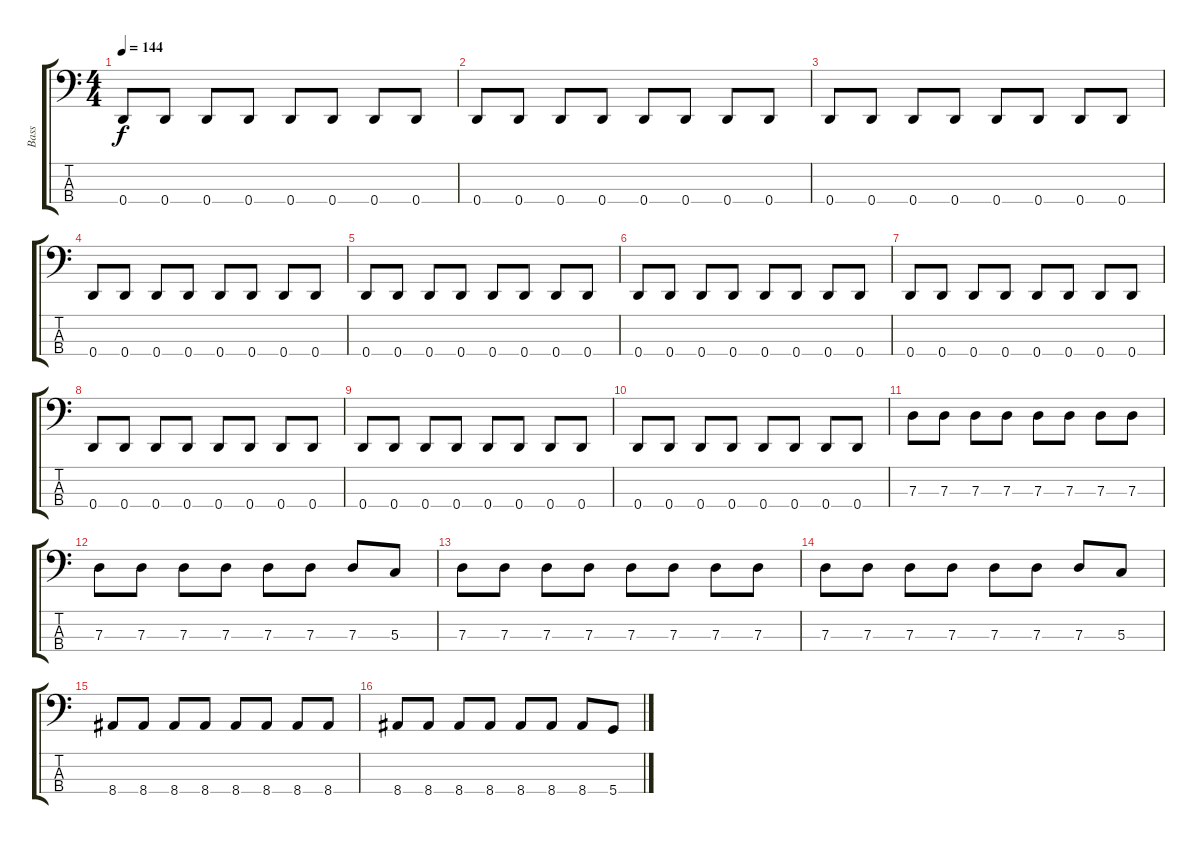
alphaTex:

\track ("Bass" "Bass") {instrument electricbasspick}
\staff {score tabs}
\tuning (F2 C2 G1 D1) {hide}
\ts (4 4)
\tempo 144
\clef f4
\ks c
0.4.8{dy f} 0.4.8 0.4.8 0.4.8 0.4.8 0.4.8 0.4.8 0.4.8 |
0.4.8 0.4.8 0.4.8 0.4.8 0.4.8 0.4.8 0.4.8 0.4.8 |
0.4.8 0.4.8 0.4.8 0.4.8 0.4.8 0.4.8 0.4.8 0.4.8 |
0.4.8 0.4.8 0.4.8 0.4.8 0.4.8 0.4.8 0.4.8 0.4.8 |
0.4.8 0.4.8 0.4.8 0.4.8 0.4.8 0.4.8 0.4.8 0.4.8 |
0.4.8 0.4.8 0.4.8 0.4.8 0.4.8 0.4.8 0.4.8 0.4.8 |
0.4.8 0.4.8 0.4.8 0.4.8 0.4.8 0.4.8 0.4.8 0.4.8 |
0.4.8 0.4.8 0.4.8 0.4.8 0.4.8 0.4.8 0.4.8 0.4.8 |
0.4.8 0.4.8 0.4.8 0.4.8 0.4.8 0.4.8 0.4.8 0.4.8 |
0.4.8 0.4.8 0.4.8 0.4.8 0.4.8 0.4.8 0.4.8 0.4.8 |
7.3.8 7.3.8 7.3.8 7.3.8 7.3.8 7.3.8 7.3.8 7.3.8 |
7.3.8 7.3.8 7.3.8 7.3.8 7.3.8 7.3.8 7.3.8 5.3.8 |
7.3.8 7.3.8 7.3.8 7.3.8 7.3.8 7.3.8 7.3.8 7.3.8 |
7.3.8 7.3.8 7.3.8 7.3.8 7.3.8 7.3.8 7.3.8 5.3.8 |
8.4.8 8.4.8 8.4.8 8.4.8 8.4.8 8.4.8 8.4.8 8.4.8 |
8.4.8 8.4.8 8.4.8 8.4.8 8.4.8 8.4.8 8.4.8 5.4.8
